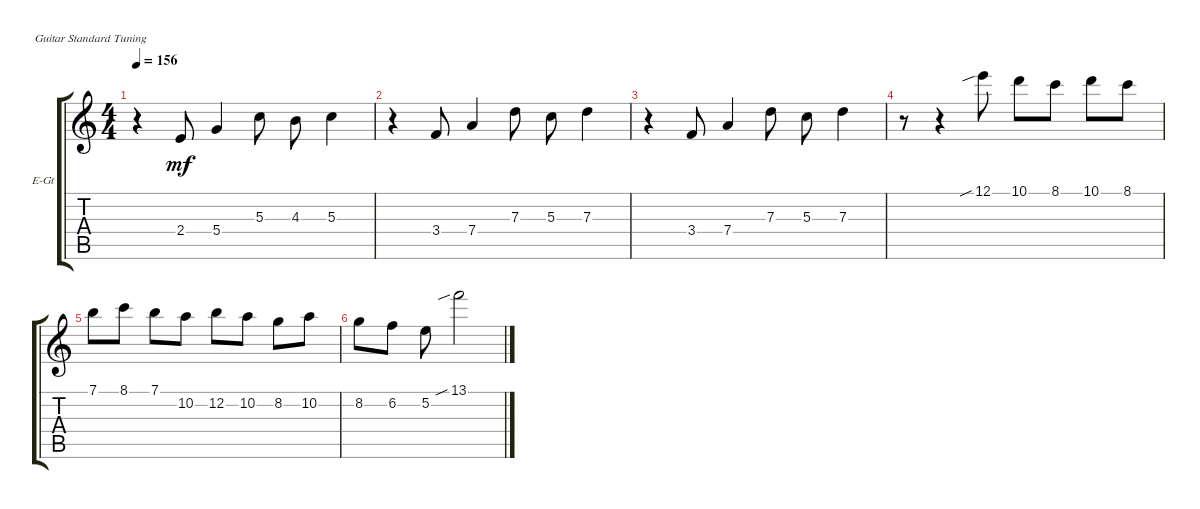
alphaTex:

\defaultSystemsLayout 4
\bracketExtendMode groupsimilarinstruments
\firstSystemTrackNameOrientation horizontal
\otherSystemsTrackNameOrientation horizontal
\track ("Lead" "E-Gt") {instrument distortionguitar}
\staff {score tabs}
\tuning (E4 B3 G3 D3 A2 E2)
\ts (4 4)
\tempo 156
\clef g2
\ks c
r.4{dy mf} 2.4.8 5.4.4 5.3.8 4.3.8 5.3.4 |
r.4 3.4.8 7.4.4 7.3.8 5.3.8 7.3.4 |
r.4 3.4.8 7.4.4 7.3.8 5.3.8 7.3.4 |
r.8 r.4 12.1{sib}.8 10.1.8 8.1.8 10.1.8 8.1.8 |
7.1.8 8.1.8 7.1.8 10.2.8 12.2.8 10.2.8 8.2.8 10.2.8 |
8.2.8 6.2.8 5.2.8 13.1{sib}.2
